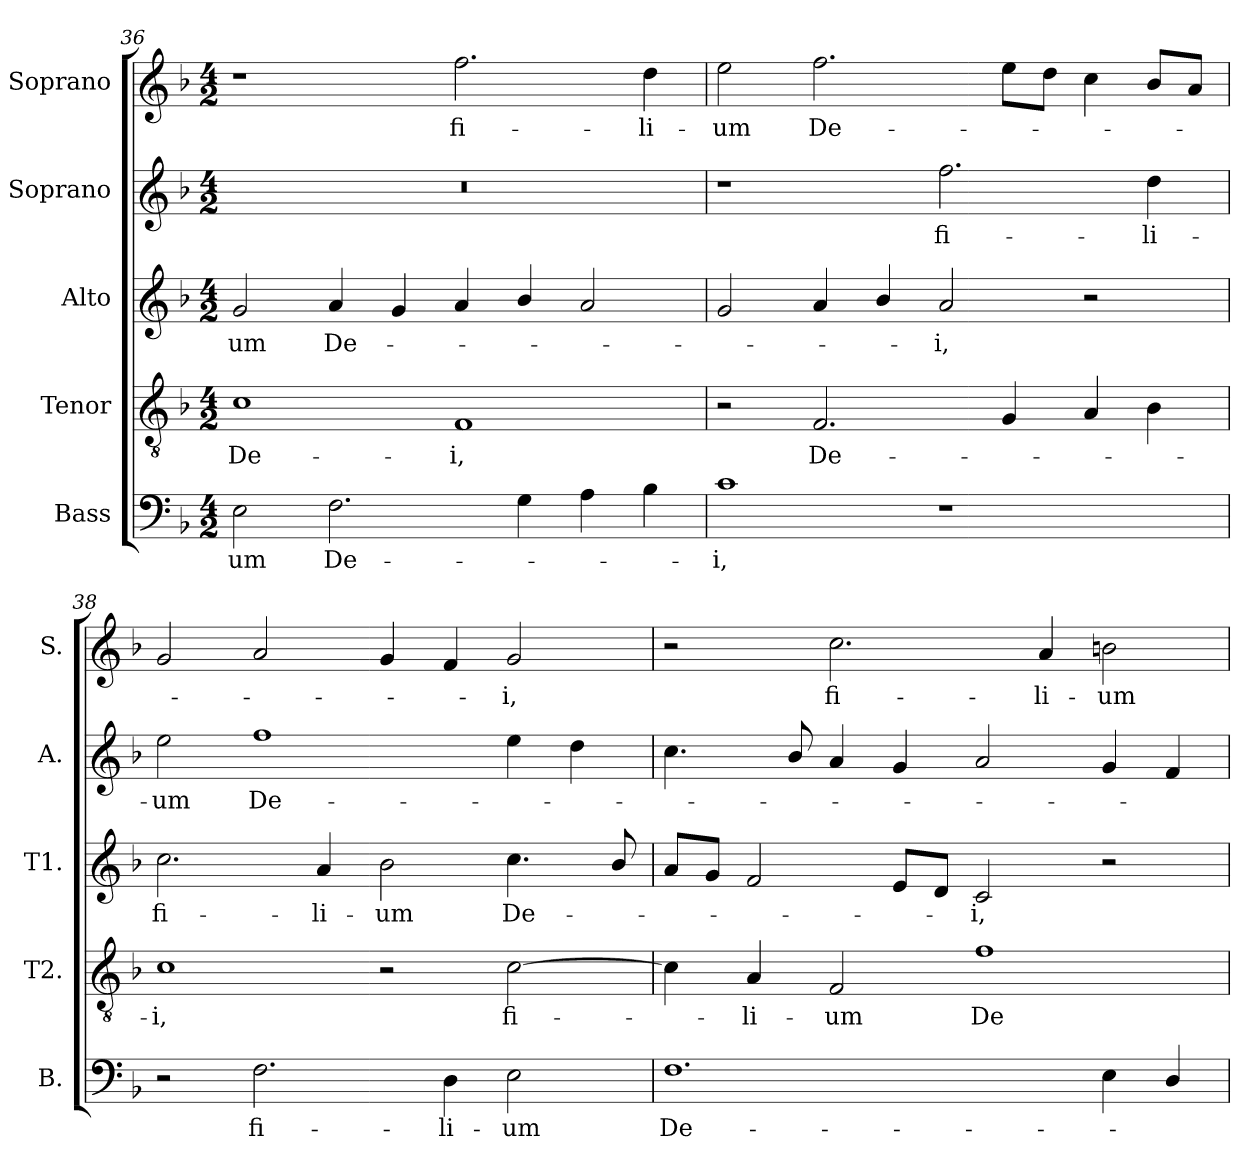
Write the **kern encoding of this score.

**kern	**text	**kern	**text	**kern	**text	**kern	**text	**kern	**text
*part5	*part5	*part4	*part4	*part3	*part3	*part2	*part2	*part1	*part1
*staff5	*staff5	*staff4	*staff4	*staff3	*staff3	*staff2	*staff2	*staff1	*staff1
*I"Bass	*	*I"Tenor	*	*I"Alto	*	*I"Soprano	*	*I"Soprano	*
*I'B.	*	*I'T2.	*	*I'T1.	*	*I'A.	*	*I'S.	*
*clefF4	*	*clefGv2	*	*clefG2	*	*clefG2	*	*clefG2	*
*	*	*ITrd7c12	*	*	*	*	*	*	*
*k[b-]	*	*k[b-]	*	*k[b-]	*	*k[b-]	*	*k[b-]	*
*F:	*	*F:	*	*F:	*	*F:	*	*F:	*
*M4/2	*	*M4/2	*	*M4/2	*	*M4/2	*	*M4/2	*
=36	=36	=36	=36	=36	=36	=36	=36	=36	=36
!	!LO:LY:b:color=#000000	!	!	!	!	!	!	!	!
!	!	!	!LO:LY:b:color=#000000	!	!	!	!	!	!
!	!	!	!	!	!LO:LY:b:color=#000000	!LO:N:vis=1	!	!	!
2Ei\	-um	1Ci	De-	2gi/	-um	0r	.	1r	.
!	!LO:LY:b:color=#000000	!	!	!	!	!	!	!	!
!	!	!	!	!	!LO:LY:b:color=#000000	!	!	!	!
2.Fi\	De-	.	.	4ai/	De-	.	.	.	.
.	.	.	.	4gi/	.	.	.	.	.
!	!	!	!LO:LY:b:color=#000000	!	!	!	!	!	!
!	!	!	!	!	!	!	!	!	!LO:LY:b:color=#000000
.	.	1FFi	-i,	4ai/	.	.	.	2.ffi\	fi-
4Gi\	.	.	.	4b-i/	.	.	.	.	.
4Ai\	.	.	.	2ai/	.	.	.	.	.
!	!	!	!	!	!	!	!	!	!LO:LY:b:color=#000000
4B-i\	.	.	.	.	.	.	.	4ddi\	-li-
=37	=37	=37	=37	=37	=37	=37	=37	=37	=37
!	!LO:LY:b:color=#000000	!	!	!	!	!	!	!	!
!	!	!	!	!	!	!	!	!	!LO:LY:b:color=#000000
1ci	-i,	2r	.	2gi/	.	1r	.	2eei\	-um
!	!	!	!LO:LY:b:color=#000000	!	!	!	!	!	!
!	!	!	!	!	!	!	!	!	!LO:LY:b:color=#000000
.	.	2.FFi/	De-	4ai/	.	.	.	2.ffi\	De-
.	.	.	.	4b-i/	.	.	.	.	.
!	!	!	!	!	!LO:LY:b:color=#000000	!	!	!	!
!	!	!	!	!	!	!	!LO:LY:b:color=#000000	!	!
1r	.	.	.	2ai/	-i,	2.ffi\	fi-	.	.
.	.	4GGi/	.	.	.	.	.	8eei\L	.
.	.	.	.	.	.	.	.	8ddi\J	.
.	.	4AAi/	.	2r	.	.	.	4cci\	.
!	!	!	!	!	!	!	!LO:LY:b:color=#000000	!	!
.	.	4BB-i\	.	.	.	4ddi\	-li-	8b-i/L	.
.	.	.	.	.	.	.	.	8ai/J	.
!!LO:LB:g=z
=38	=38	=38	=38	=38	=38	=38	=38	=38	=38
!	!	!	!LO:LY:b:color=#000000	!	!	!	!	!	!
!	!	!	!	!	!LO:LY:b:color=#000000	!	!	!	!
!	!	!	!	!	!	!	!LO:LY:b:color=#000000	!	!
2r	.	1Ci	-i,	2.cci\	fi-	2eei\	-um	2gi/	.
!	!LO:LY:b:color=#000000	!	!	!	!	!	!	!	!
!	!	!	!	!	!	!	!LO:LY:b:color=#000000	!	!
2.Fi\	fi-	.	.	.	.	1ffi	De-	2ai/	.
!	!	!	!	!	!LO:LY:b:color=#000000	!	!	!	!
.	.	.	.	4ai/	-li-	.	.	.	.
!	!	!	!	!	!LO:LY:b:color=#000000	!	!	!	!
.	.	2r	.	2b-i\	-um	.	.	4gi/	.
!	!LO:LY:b:color=#000000	!	!	!	!	!	!	!	!
4Di\	-li-	.	.	.	.	.	.	4fi/	.
!	!LO:LY:b:color=#000000	!	!	!	!	!	!	!	!
!	!	!	!LO:LY:b:color=#000000	!	!	!	!	!	!
!	!	!	!	!	!LO:LY:b:color=#000000	!	!	!	!
!	!	!	!	!	!	!	!	!	!LO:LY:b:color=#000000
2Ei\	-um	[2Ci\	fi-	4.cci\	De-	4eei\	.	2gi/	-i,
.	.	.	.	.	.	4ddi\	.	.	.
.	.	.	.	8b-i/	.	.	.	.	.
=39	=39	=39	=39	=39	=39	=39	=39	=39	=39
!	!LO:LY:b:color=#000000	!	!	!	!	!	!	!	!
1.Fi	De-	4Ci\]	.	8ai/L	.	4.cci\	.	2r	.
.	.	.	.	8gi/J	.	.	.	.	.
!	!	!	!LO:LY:b:color=#000000	!	!	!	!	!	!
.	.	4AAi/	-li-	2fi/	.	.	.	.	.
.	.	.	.	.	.	8b-i/	.	.	.
!	!	!	!LO:LY:b:color=#000000	!	!	!	!	!	!
!	!	!	!	!	!	!	!	!	!LO:LY:b:color=#000000
.	.	2FFi/	-um	.	.	4ai/	.	2.cci\	fi-
.	.	.	.	8ei/L	.	4gi/	.	.	.
.	.	.	.	8di/J	.	.	.	.	.
!	!	!	!LO:LY:b:color=#000000	!	!	!	!	!	!
!	!	!	!	!	!LO:LY:b:color=#000000	!	!	!	!
.	.	1Fi	De-	2ci/	-i,	2ai/	.	.	.
!	!	!	!	!	!	!	!	!	!LO:LY:b:color=#000000
.	.	.	.	.	.	.	.	4ai/	-li-
!	!	!	!	!	!	!	!	!	!LO:LY:b:color=#000000
4Ei\	.	.	.	2r	.	4gi/	.	2bni\	-um
4Di/	.	.	.	.	.	4fi/	.	.	.
=	=	=	=	=	=	=	=	=	=
*-	*-	*-	*-	*-	*-	*-	*-	*-	*-
